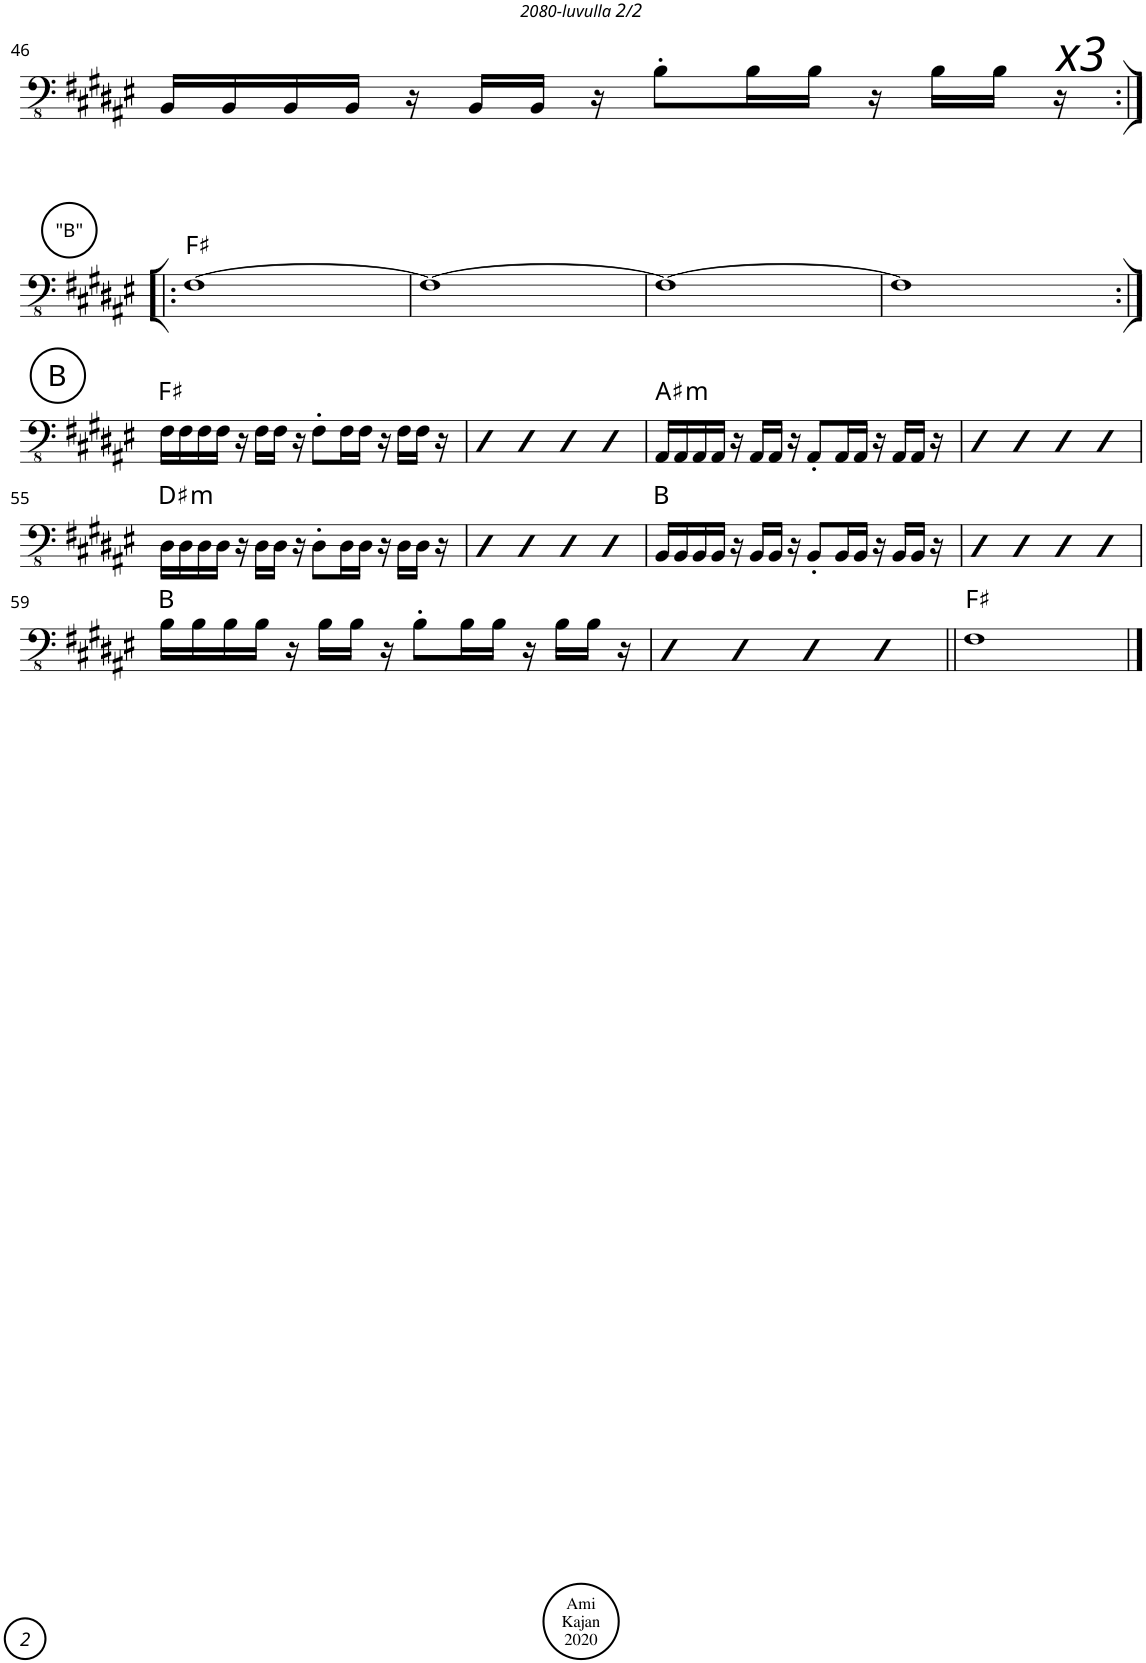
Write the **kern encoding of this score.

**kern	**harte
*part1	*part1
*staff1	*
*I"Piano	*
*I'Pno.	*
!!LO:PB:g=z
*clefFv4	*
*k[f#c#g#d#a#e#]	*
*M4/4	*
*met(c)	*
=46	=46
16BBB/LL	.
16BBB/	.
16BBB/	.
16BBB/JJ	.
16r	.
16BBB/LL	.
16BBB/JJ	.
16r	.
8BB'\L	.
16BB\L	.
16BB\JJ	.
16r	.
16BB\LL	.
16BB\JJ	.
!LO:TX:a:i:t=x3	!
16r	.
!!LO:LB:g=z
!!LO:REH:place=s1:a:cj:enc=circle:fs=9:t="B"
=47:|!|:	=47:|!|:
[1FF#	F#:maj
=48	=48
1FF#_	.
=49	=49
1FF#_	.
=50	=50
1FF#]	.
!!LO:LB:g=z
!!LO:REH:place=s1:a:cj:enc=circle:fs=14:t=B
=51:|!	=51:|!
16FF#\LL	F#:maj
16FF#\	.
16FF#\	.
16FF#\JJ	.
16r	.
16FF#\LL	.
16FF#\JJ	.
16r	.
8FF#'\L	.
16FF#\L	.
16FF#\JJ	.
16r	.
16FF#\LL	.
16FF#\JJ	.
16r	.
=52	=52
4DD#	.
4DD#	.
4DD#	.
4DD#	.
=53	=53
!	!LO:H:kt=m
16AAA#/LL	A#:min
16AAA#/	.
16AAA#/	.
16AAA#/JJ	.
16r	.
16AAA#/LL	.
16AAA#/JJ	.
16r	.
8AAA#'/L	.
16AAA#/L	.
16AAA#/JJ	.
16r	.
16AAA#/LL	.
16AAA#/JJ	.
16r	.
=54	=54
4DD#	.
4DD#	.
4DD#	.
4DD#	.
!!LO:LB:g=z
=55	=55
!	!LO:H:kt=m
16DD#\LL	D#:min
16DD#\	.
16DD#\	.
16DD#\JJ	.
16r	.
16DD#\LL	.
16DD#\JJ	.
16r	.
8DD#'\L	.
16DD#\L	.
16DD#\JJ	.
16r	.
16DD#\LL	.
16DD#\JJ	.
16r	.
=56	=56
4DD#	.
4DD#	.
4DD#	.
4DD#	.
=57	=57
16BBB/LL	B:maj
16BBB/	.
16BBB/	.
16BBB/JJ	.
16r	.
16BBB/LL	.
16BBB/JJ	.
16r	.
8BBB'/L	.
16BBB/L	.
16BBB/JJ	.
16r	.
16BBB/LL	.
16BBB/JJ	.
16r	.
=58	=58
4DD#	.
4DD#	.
4DD#	.
4DD#	.
!!LO:LB:g=z
=59	=59
16BB\LL	B:maj
16BB\	.
16BB\	.
16BB\JJ	.
16r	.
16BB\LL	.
16BB\JJ	.
16r	.
8BB'\L	.
16BB\L	.
16BB\JJ	.
16r	.
16BB\LL	.
16BB\JJ	.
16r	.
=60	=60
4DD#	.
4DD#	.
4DD#	.
4DD#	.
=61||	=61||
1FF#	F#:maj
==	==
*-	*-
